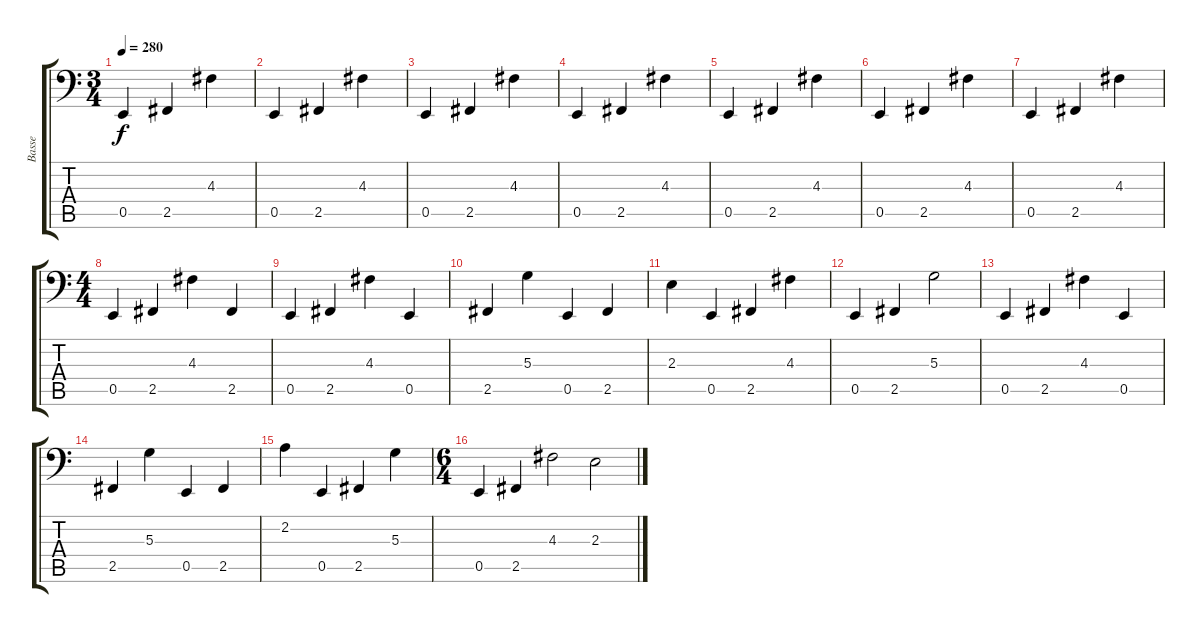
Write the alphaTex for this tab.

\track ("Basse" "Basse") {instrument electricbassfinger}
\staff {score tabs}
\tuning (C3 G2 D2 A1 E1 B0) {hide}
\ts (3 4)
\tempo 280
\clef f4
\ks c
0.5.4{dy f} 2.5.4 4.3.4 |
0.5.4 2.5.4 4.3.4 |
0.5.4 2.5.4 4.3.4 |
0.5.4 2.5.4 4.3.4 |
0.5.4 2.5.4 4.3.4 |
0.5.4 2.5.4 4.3.4 |
0.5.4 2.5.4 4.3.4 |
\ts (4 4)
0.5.4 2.5.4 4.3.4 2.5.4 |
0.5.4 2.5.4 4.3.4 0.5.4 |
2.5.4 5.3.4 0.5.4 2.5.4 |
2.3.4 0.5.4 2.5.4 4.3.4 |
0.5.4 2.5.4 5.3.2 |
0.5.4 2.5.4 4.3.4 0.5.4 |
2.5.4 5.3.4 0.5.4 2.5.4 |
2.2.4 0.5.4 2.5.4 5.3.4 |
\ts (6 4)
0.5.4 2.5.4 4.3.2 2.3.2
